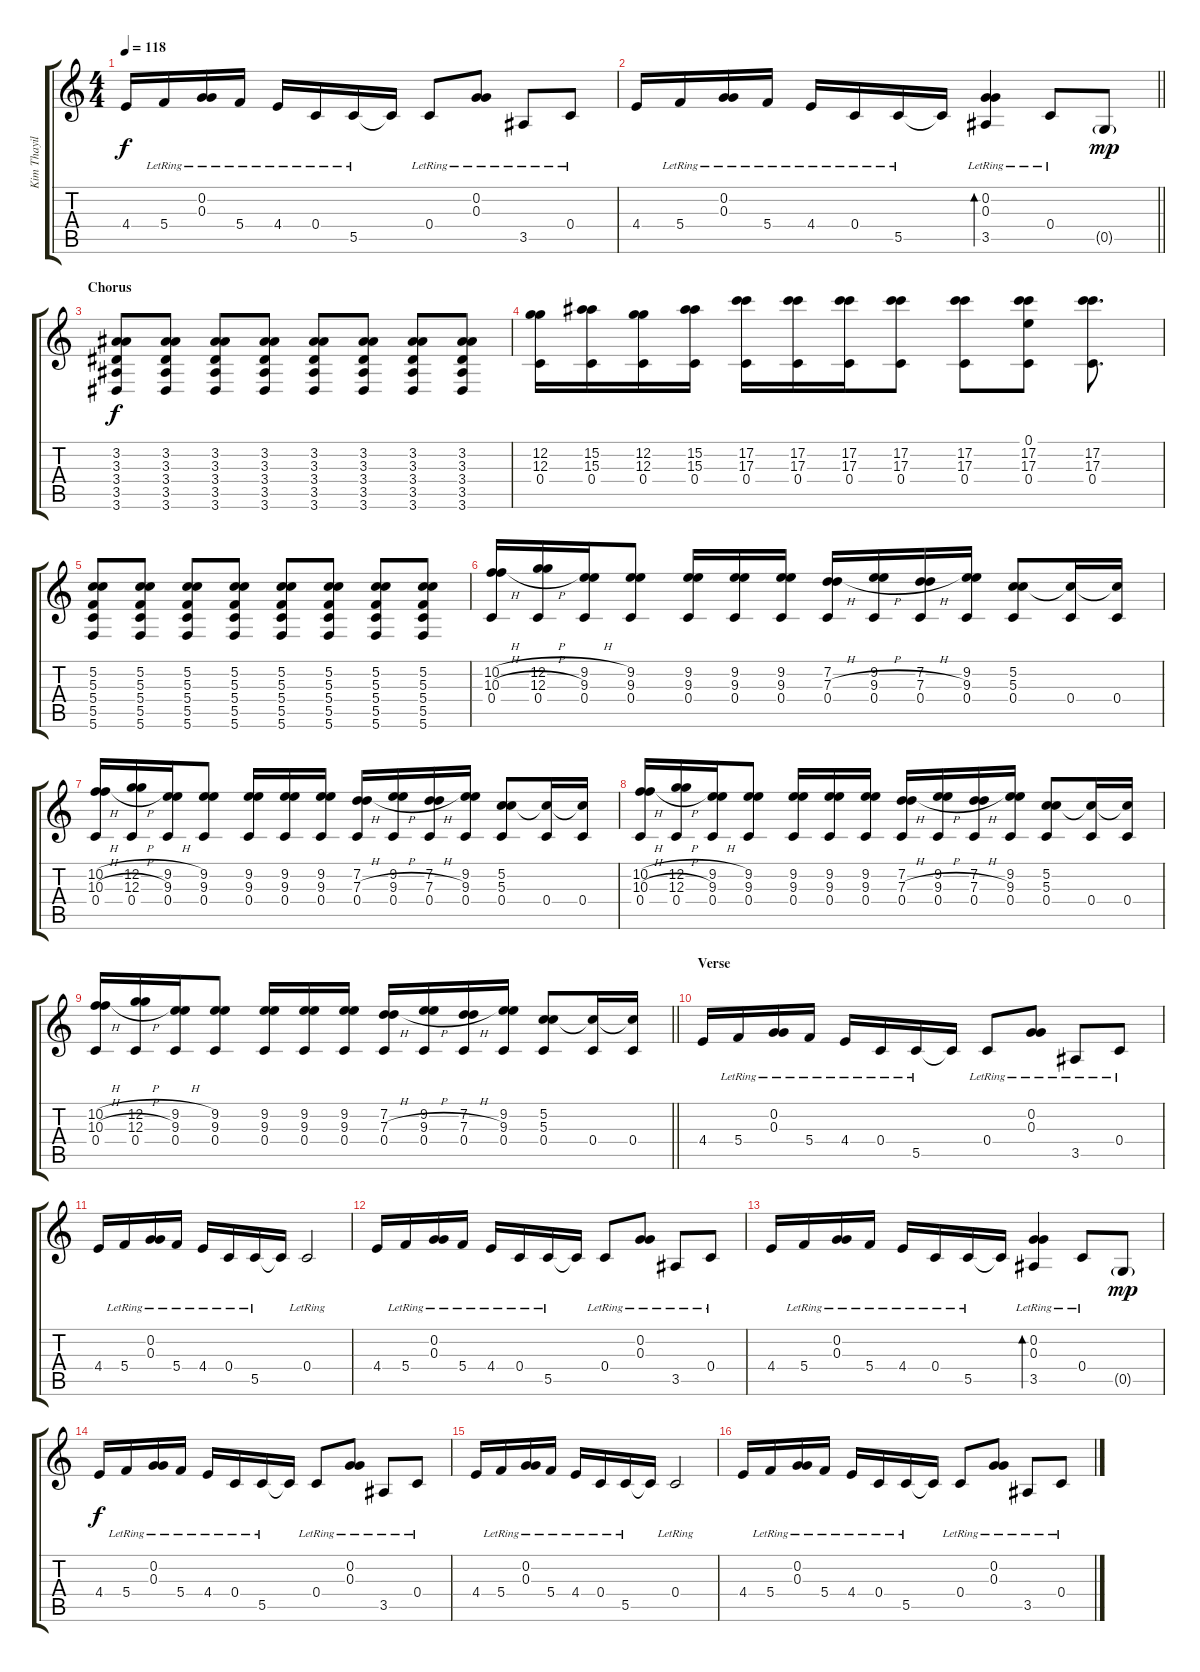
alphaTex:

\track ("Kim Thayil" "Kim Thayil") {instrument distortionguitar}
\staff {score tabs}
\tuning (E4 G3 G3 C3 G2 C2) {hide}
\ts (4 4)
\tempo 118
\clef g2
\ks c
4.4.16{dy f} 5.4{lr}.16 (0.2{lr} 0.3{lr}).16 5.4{lr}.16 4.4{lr}.16 0.4{lr}.16 5.5{lr}.16 5.5{t}.16 0.4{lr}.8 (0.2{lr} 0.3{lr}).8 3.5{lr}.8 0.4{lr}.8 |
\barLineRight lightlight
4.4.16 5.4{lr}.16 (0.2{lr} 0.3{lr}).16 5.4{lr}.16 4.4{lr}.16 0.4{lr}.16 5.5{lr}.16 5.5{t}.16 (0.2{lr} 0.3{lr} 3.5{lr}).4{bd 240} 0.4{lr}.8 0.5{g}.8{dy mp} |
\section ("" "Chorus")
(3.2 3.3 3.4 3.5 3.6).8{dy f} (3.2 3.3 3.4 3.5 3.6).8 (3.2 3.3 3.4 3.5 3.6).8 (3.2 3.3 3.4 3.5 3.6).8 (3.2 3.3 3.4 3.5 3.6).8 (3.2 3.3 3.4 3.5 3.6).8 (3.2 3.3 3.4 3.5 3.6).8 (3.2 3.3 3.4 3.5 3.6).8 |
(12.2 12.3 0.4).16 (15.2 15.3 0.4).16 (12.2 12.3 0.4).16 (15.2 15.3 0.4).16 (17.2 17.3 0.4).16 (17.2 17.3 0.4).16 (17.2 17.3 0.4).16 (17.2 17.3 0.4).8 (17.2 17.3 0.4).8 (0.1 17.2 17.3 0.4).8 (17.2 17.3 0.4).8{d} |
(5.2 5.3 5.4 5.5 5.6).8 (5.2 5.3 5.4 5.5 5.6).8 (5.2 5.3 5.4 5.5 5.6).8 (5.2 5.3 5.4 5.5 5.6).8 (5.2 5.3 5.4 5.5 5.6).8 (5.2 5.3 5.4 5.5 5.6).8 (5.2 5.3 5.4 5.5 5.6).8 (5.2 5.3 5.4 5.5 5.6).8 |
(10.2{h} 10.3{h} 0.4).16 (12.2{h} 12.3{h} 0.4).16 (9.2{h} 9.3 0.4).16 (9.2 9.3 0.4).8 (9.2 9.3 0.4).16 (9.2 9.3 0.4).16 (9.2 9.3 0.4).16 (7.2{h} 7.3{h} 0.4).16 (9.2{h} 9.3{h} 0.4).16 (7.2{h} 7.3{h} 0.4).16 (9.2 9.3 0.4).16 (5.2 5.3 0.4).8 (5.3{t} 0.4).16 (5.3{t} 0.4).16 |
(10.2{h} 10.3{h} 0.4).16 (12.2{h} 12.3{h} 0.4).16 (9.2{h} 9.3 0.4).16 (9.2 9.3 0.4).8 (9.2 9.3 0.4).16 (9.2 9.3 0.4).16 (9.2 9.3 0.4).16 (7.2{h} 7.3{h} 0.4).16 (9.2{h} 9.3{h} 0.4).16 (7.2{h} 7.3{h} 0.4).16 (9.2 9.3 0.4).16 (5.2 5.3 0.4).8 (5.3{t} 0.4).16 (5.3{t} 0.4).16 |
(10.2{h} 10.3{h} 0.4).16 (12.2{h} 12.3{h} 0.4).16 (9.2{h} 9.3 0.4).16 (9.2 9.3 0.4).8 (9.2 9.3 0.4).16 (9.2 9.3 0.4).16 (9.2 9.3 0.4).16 (7.2{h} 7.3{h} 0.4).16 (9.2{h} 9.3{h} 0.4).16 (7.2{h} 7.3{h} 0.4).16 (9.2 9.3 0.4).16 (5.2 5.3 0.4).8 (5.3{t} 0.4).16 (5.3{t} 0.4).16 |
\barLineRight lightlight
(10.2{h} 10.3{h} 0.4).16 (12.2{h} 12.3{h} 0.4).16 (9.2{h} 9.3 0.4).16 (9.2 9.3 0.4).8 (9.2 9.3 0.4).16 (9.2 9.3 0.4).16 (9.2 9.3 0.4).16 (7.2{h} 7.3{h} 0.4).16 (9.2{h} 9.3{h} 0.4).16 (7.2{h} 7.3{h} 0.4).16 (9.2 9.3 0.4).16 (5.2 5.3 0.4).8 (5.3{t} 0.4).16 (5.3{t} 0.4).16 |
\section ("" "Verse")
4.4.16 5.4{lr}.16 (0.2{lr} 0.3{lr}).16 5.4{lr}.16 4.4{lr}.16 0.4{lr}.16 5.5{lr}.16 5.5{t}.16 0.4{lr}.8 (0.2{lr} 0.3{lr}).8 3.5{lr}.8 0.4{lr}.8 |
4.4.16 5.4{lr}.16 (0.2{lr} 0.3{lr}).16 5.4{lr}.16 4.4{lr}.16 0.4{lr}.16 5.5{lr}.16 5.5{t}.16 0.4{lr}.2 |
4.4.16 5.4{lr}.16 (0.2{lr} 0.3{lr}).16 5.4{lr}.16 4.4{lr}.16 0.4{lr}.16 5.5{lr}.16 5.5{t}.16 0.4{lr}.8 (0.2{lr} 0.3{lr}).8 3.5{lr}.8 0.4{lr}.8 |
4.4.16 5.4{lr}.16 (0.2{lr} 0.3{lr}).16 5.4{lr}.16 4.4{lr}.16 0.4{lr}.16 5.5{lr}.16 5.5{t}.16 (0.2{lr} 0.3{lr} 3.5{lr}).4{bd 240} 0.4{lr}.8 0.5{g}.8{dy mp} |
4.4.16{dy f} 5.4{lr}.16 (0.2{lr} 0.3{lr}).16 5.4{lr}.16 4.4{lr}.16 0.4{lr}.16 5.5{lr}.16 5.5{t}.16 0.4{lr}.8 (0.2{lr} 0.3{lr}).8 3.5{lr}.8 0.4{lr}.8 |
4.4.16 5.4{lr}.16 (0.2{lr} 0.3{lr}).16 5.4{lr}.16 4.4{lr}.16 0.4{lr}.16 5.5{lr}.16 5.5{t}.16 0.4{lr}.2 |
4.4.16 5.4{lr}.16 (0.2{lr} 0.3{lr}).16 5.4{lr}.16 4.4{lr}.16 0.4{lr}.16 5.5{lr}.16 5.5{t}.16 0.4{lr}.8 (0.2{lr} 0.3{lr}).8 3.5{lr}.8 0.4{lr}.8
